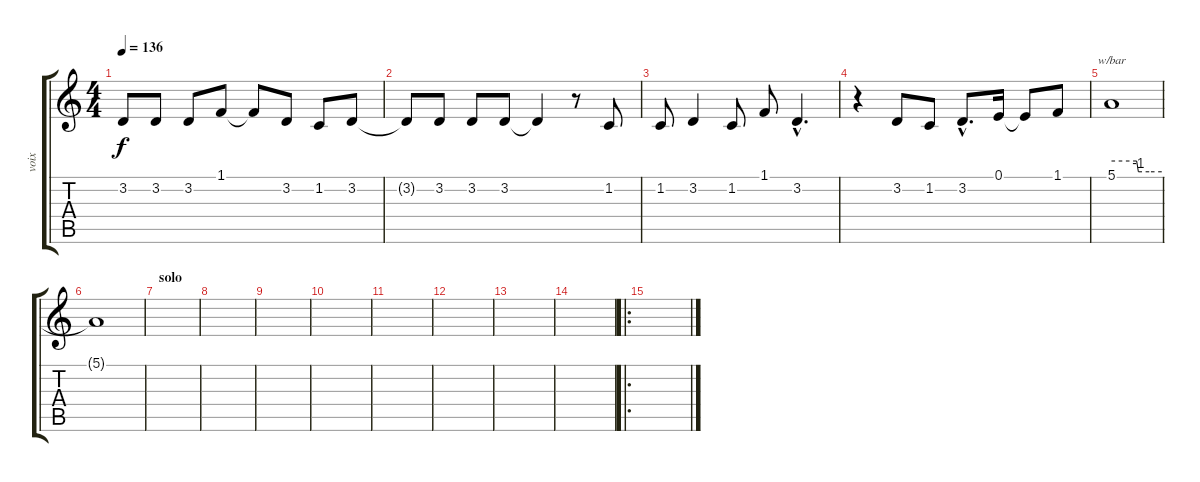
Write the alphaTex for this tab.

\track ("voix" "voix") {instrument lead2sawtooth}
\staff {score tabs}
\tuning (E4 B3 G3 D3 A2 E2) {hide}
\ts (4 4)
\tempo 136
\clef g2
\ks c
3.2.8{dy f} 3.2.8 3.2.8 1.1.8 1.1{t}.8 3.2.8 1.2.8 3.2.8 |
3.2{t}.8 3.2.8 3.2.8 3.2.8 3.2{t}.4 r.8 1.2.8 |
1.2.8 3.2.4 1.2.8 1.1.8 3.2{hac}.4{d} |
r.4 3.2.8 1.2.8 3.2{hac}.8{d} 0.1.16 0.1{t}.8 1.1.8 |
5.1.1{tbe (custom default 0 0 30 0 32 -4 45 -4 60 -4)} |
5.1{t}.1 |
\section ("" "solo")
|
|
|
|
|
|
|
|
\ro
